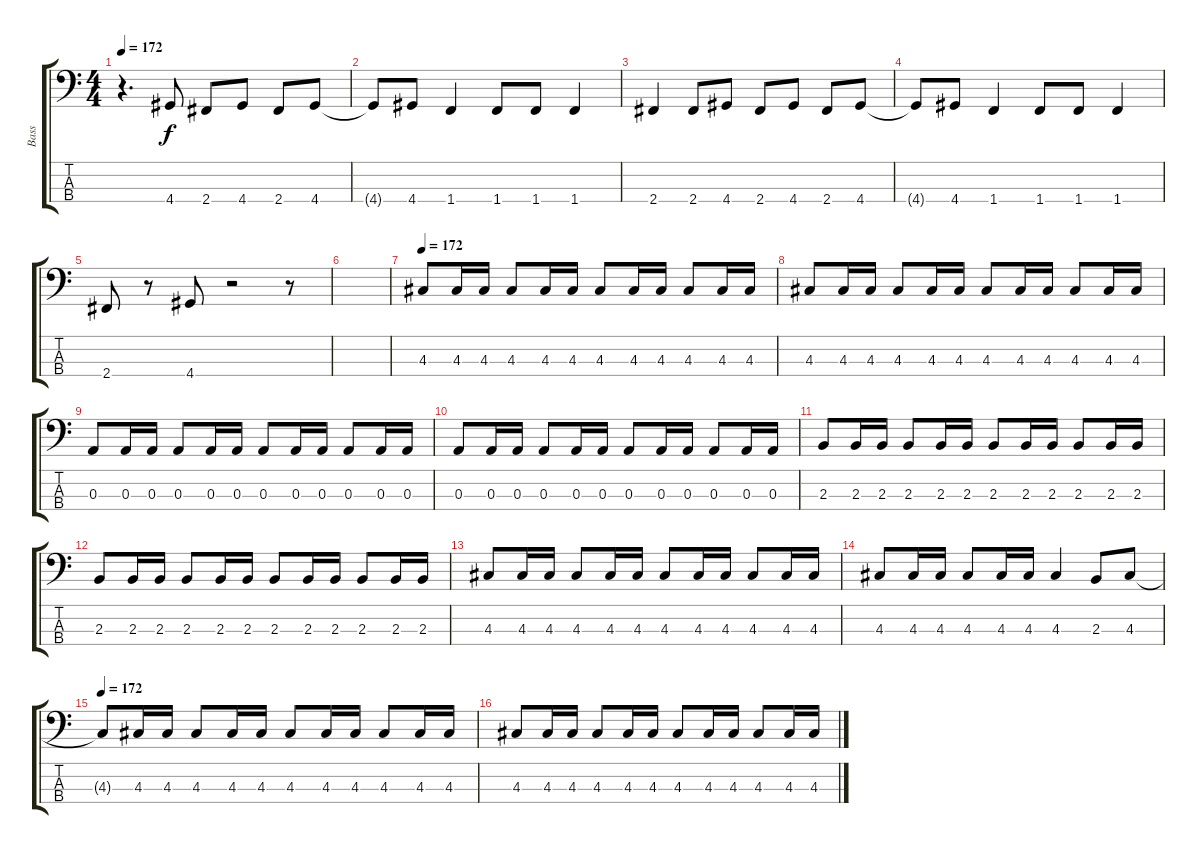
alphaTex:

\track ("Bass" "Bass") {instrument electricbasspick}
\staff {score tabs}
\tuning (G2 D2 A1 E1) {hide}
\ts (4 4)
\tempo 172
\tempo 150
\tempo 172
\clef f4
\ks c
r.4{d dy f instrument electricbasspick} 4.4.8 2.4.8 4.4.8 2.4.8 4.4.8 |
4.4{t}.8 4.4.8 1.4.4 1.4.8 1.4.8 1.4.4 |
2.4.4 2.4.8 4.4.8 2.4.8 4.4.8 2.4.8 4.4.8 |
4.4{t}.8 4.4.8 1.4.4 1.4.8 1.4.8 1.4.4 |
2.4.8 r.8 4.4.8 r.2 r.8 |
|
\tempo 172
4.3.8 4.3.16 4.3.16 4.3.8 4.3.16 4.3.16 4.3.8 4.3.16 4.3.16 4.3.8 4.3.16 4.3.16 |
4.3.8 4.3.16 4.3.16 4.3.8 4.3.16 4.3.16 4.3.8 4.3.16 4.3.16 4.3.8 4.3.16 4.3.16 |
0.3.8 0.3.16 0.3.16 0.3.8 0.3.16 0.3.16 0.3.8 0.3.16 0.3.16 0.3.8 0.3.16 0.3.16 |
0.3.8 0.3.16 0.3.16 0.3.8 0.3.16 0.3.16 0.3.8 0.3.16 0.3.16 0.3.8 0.3.16 0.3.16 |
2.3.8 2.3.16 2.3.16 2.3.8 2.3.16 2.3.16 2.3.8 2.3.16 2.3.16 2.3.8 2.3.16 2.3.16 |
2.3.8 2.3.16 2.3.16 2.3.8 2.3.16 2.3.16 2.3.8 2.3.16 2.3.16 2.3.8 2.3.16 2.3.16 |
4.3.8 4.3.16 4.3.16 4.3.8 4.3.16 4.3.16 4.3.8 4.3.16 4.3.16 4.3.8 4.3.16 4.3.16 |
4.3.8 4.3.16 4.3.16 4.3.8 4.3.16 4.3.16 4.3.4 2.3.8 4.3.8 |
\tempo 172
4.3{t}.8 4.3.16 4.3.16 4.3.8 4.3.16 4.3.16 4.3.8 4.3.16 4.3.16 4.3.8 4.3.16 4.3.16 |
4.3.8 4.3.16 4.3.16 4.3.8 4.3.16 4.3.16 4.3.8 4.3.16 4.3.16 4.3.8 4.3.16 4.3.16
